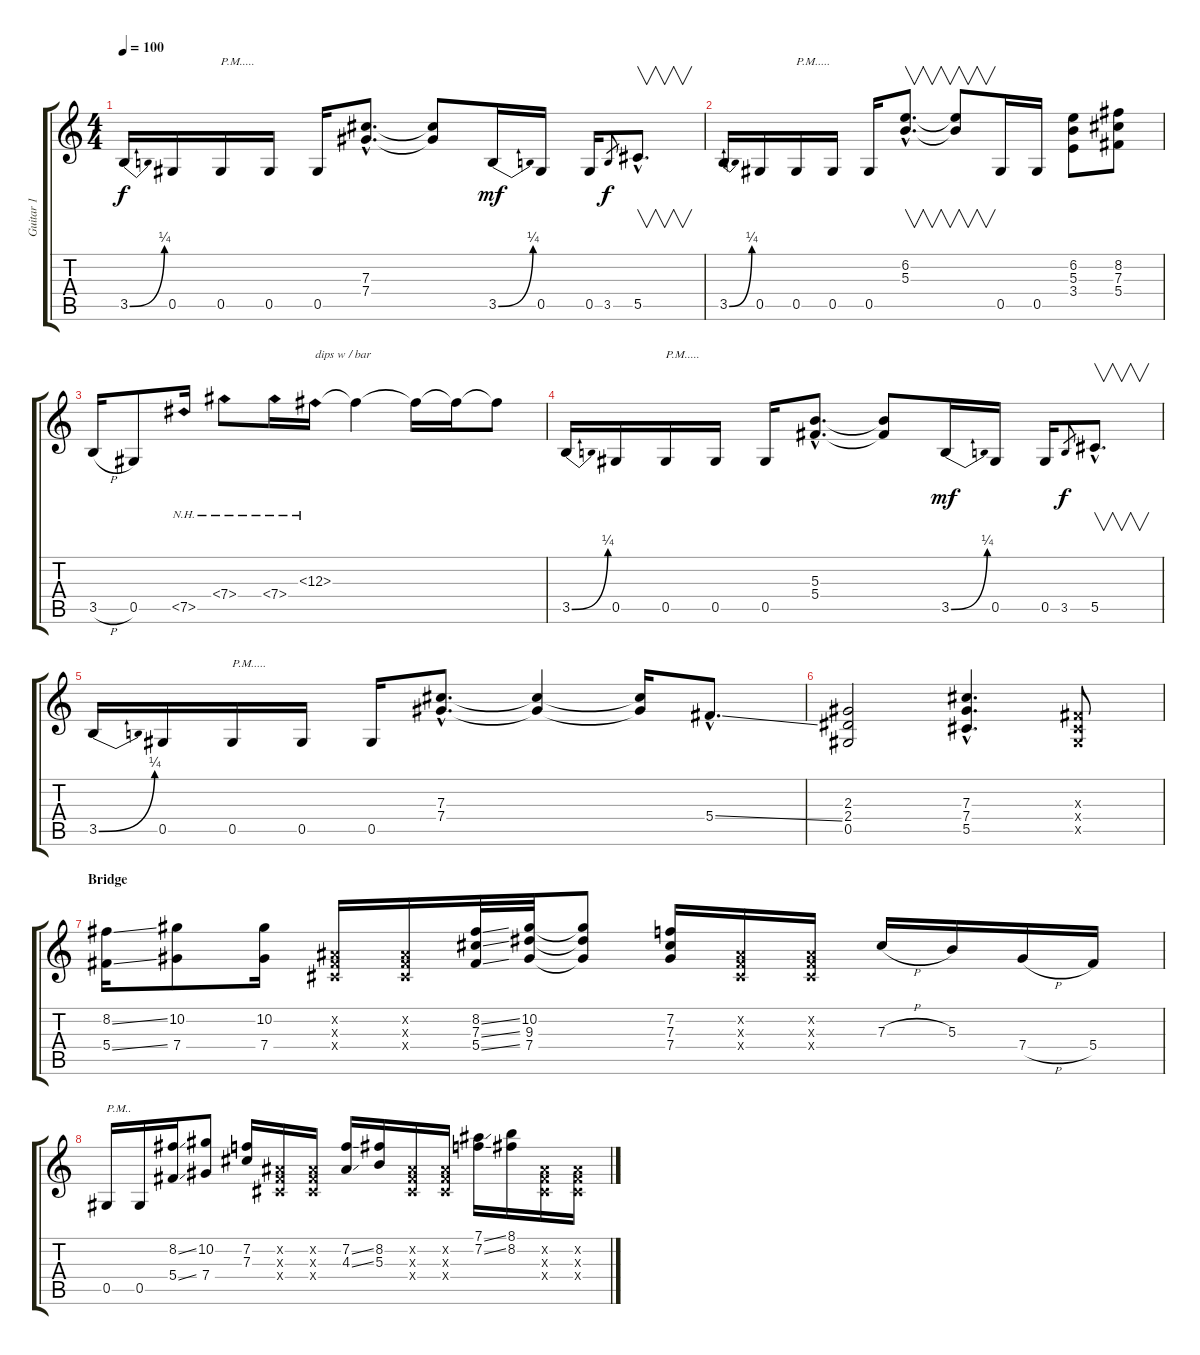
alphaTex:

\track ("Guitar 1" "Guitar 1") {instrument overdrivenguitar}
\staff {score tabs}
\tuning (Eb4 Bb3 Gb3 Db3 Ab2 Eb2) {hide}
\ts (4 4)
\tempo 100
\clef g2
\ks c
3.5{be (bend 0 0 60 1)}.16{dy f} 0.5.16 0.5.16{txt "P.M....."} 0.5.16 0.5.16 (7.3{hac} 7.4{hac}).8{d} (7.3{t} 7.4{t}).8 3.5{be (bend 0 0 60 1)}.16{dy mf} 0.5.16 0.5.16 3.5.8{gr dy f} 5.5{hac}.8{v d} |
3.5{be (bend 0 0 60 1)}.16 0.5.16 0.5.16{txt "P.M....."} 0.5.16 0.5.16 (6.2{hac} 5.3{hac}).8{v d} (6.2{t} 5.3{t}).8{v} 0.5.16 0.5.16 (6.2 5.3 3.4).8 (8.2 7.3 5.4).8 |
3.5{h}.16 0.5.8 7.5{nh}.16 7.4{nh}.8 7.4{nh}.16 12.3{nh}.16{txt "dips w / bar"} 12.3{t}.4 12.3{t}.16 12.3{t}.16 12.3{t}.8 |
3.5{be (bend 0 0 60 1)}.16 0.5.16 0.5.16{txt "P.M....."} 0.5.16 0.5.16 (5.3{hac} 5.4{hac}).8{d} (5.3{t} 5.4{t}).8 3.5{be (bend 0 0 60 1)}.16{dy mf} 0.5.16 0.5.16 3.5.8{gr dy f} 5.5{hac}.8{v d} |
3.5{be (bend 0 0 60 1)}.16 0.5.16 0.5.16{txt "P.M....."} 0.5.16 0.5.16 (7.3{hac} 7.4{hac}).8{d} (7.3{t} 7.4{t}).4 (7.3{t} 7.4{t}).16 5.4{ss hac}.8{d} |
(2.3 2.4 0.5).2 (7.3{hac} 7.4{hac} 5.5{hac}).4{d} (0.3{x} 0.4{x} 0.5{x}).8 |
\section ("" "Bridge")
(8.2{ss} 5.4{ss}).16{volume 16} (10.2 7.4).8 (10.2 7.4).16 (0.2{x} 0.3{x} 0.4{x}).16 (0.2{x} 0.3{x} 0.4{x}).16 (8.2{ss} 7.3{ss} 5.4{ss}).32 (10.2 9.3 7.4).32 (10.2{t} 9.3{t} 7.4{t}).8 (7.2 7.3 7.4).16 (0.2{x} 0.3{x} 0.4{x}).16 (0.2{x} 0.3{x} 0.4{x}).16 7.3{h}.16 5.3.16 7.4{h}.16 5.4.16 |
0.5.16{txt "P.M.."} 0.5.16 (8.2{ss} 5.4{ss}).16 (10.2 7.4).8 (7.2 7.3).16 (0.2{x} 0.3{x} 0.4{x}).16 (0.2{x} 0.3{x} 0.4{x}).16 (7.2{ss} 4.3{ss}).16 (8.2 5.3).16 (0.2{x} 0.3{x} 0.4{x}).16 (0.2{x} 0.3{x} 0.4{x}).16 (7.1{ss} 7.2{ss}).16 (8.1 8.2).16 (0.2{x} 0.3{x} 0.4{x}).16 (0.2{x} 0.3{x} 0.4{x}).16
